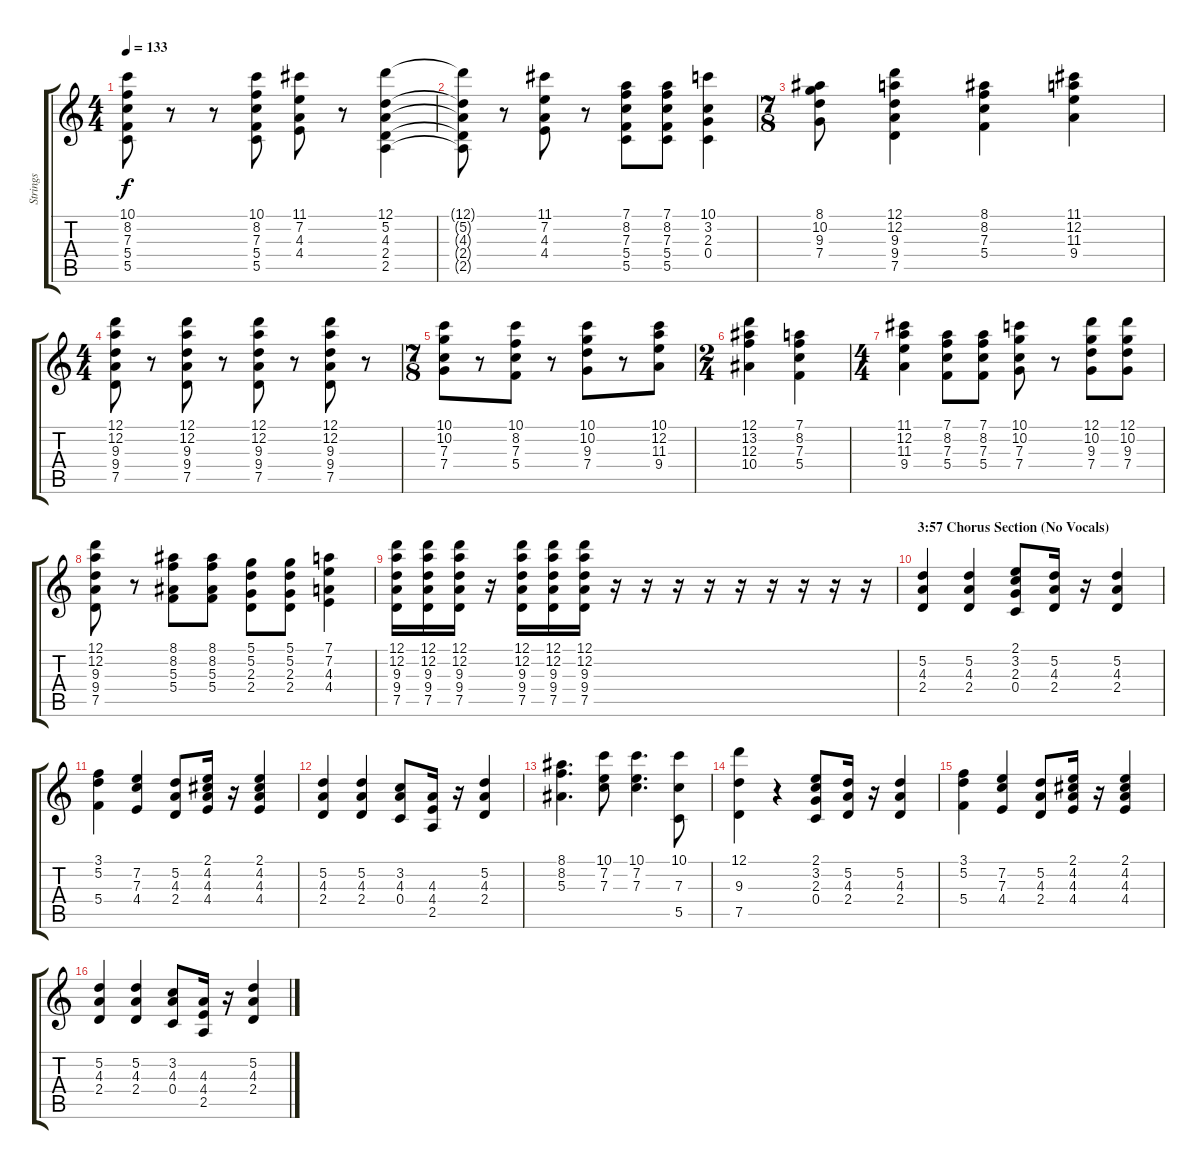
\track ("Strings" "Strings") {instrument stringensemble1}
\staff {score tabs}
\tuning (D5 A4 F4 C4 G3 D3) {hide}
\ts (4 4)
\tempo 133
\clef g2
\ks c
(10.1 8.2 7.3 5.4 5.5).8{dy f} r.8 r.8 (10.1 8.2 7.3 5.4 5.5).8 (11.1 7.2 4.3 4.4).8 r.8 (12.1 5.2 4.3 2.4 2.5).4 |
(12.1{t} 5.2{t} 4.3{t} 2.4{t} 2.5{t}).8 r.8 (11.1 7.2 4.3 4.4).8 r.8 (7.1 8.2 7.3 5.4 5.5).8 (7.1 8.2 7.3 5.4 5.5).8 (10.1 3.2 2.3 0.4).4 |
\ts (7 8)
(8.1 10.2 9.3 7.4).8 (12.1 12.2 9.3 9.4 7.5).4 (8.1 8.2 7.3 5.4).4 (11.1 12.2 11.3 9.4).4 |
\ts (4 4)
(12.1 12.2 9.3 9.4 7.5).8 r.8 (12.1 12.2 9.3 9.4 7.5).8 r.8 (12.1 12.2 9.3 9.4 7.5).8 r.8 (12.1 12.2 9.3 9.4 7.5).8 r.8 |
\ts (7 8)
(10.1 10.2 7.3 7.4).8 r.8 (10.1 8.2 7.3 5.4).8 r.8 (10.1 10.2 9.3 7.4).8 r.8 (10.1 12.2 11.3 9.4).8 |
\ts (2 4)
(12.1 13.2 12.3 10.4).4 (7.1 8.2 7.3 5.4).4 |
\ts (4 4)
(11.1 12.2 11.3 9.4).4 (7.1 8.2 7.3 5.4).8 (7.1 8.2 7.3 5.4).8 (10.1 10.2 7.3 7.4).8 r.8 (12.1 10.2 9.3 7.4).8 (12.1 10.2 9.3 7.4).8 |
(12.1 12.2 9.3 9.4 7.5).8 r.8 (8.1 8.2 5.3 5.4).8 (8.1 8.2 5.3 5.4).8 (5.1 5.2 2.3 2.4).8 (5.1 5.2 2.3 2.4).8 (7.1 7.2 4.3 4.4).4 |
(12.1 12.2 9.3 9.4 7.5).16 (12.1 12.2 9.3 9.4 7.5).16 (12.1 12.2 9.3 9.4 7.5).16 r.16 (12.1 12.2 9.3 9.4 7.5).16 (12.1 12.2 9.3 9.4 7.5).16 (12.1 12.2 9.3 9.4 7.5).16 r.16 r.16 r.16 r.16 r.16 r.16 r.16 r.16 r.16 |
\section ("" "3:57 Chorus Section (No Vocals)")
(5.2 4.3 2.4).4 (5.2 4.3 2.4).4 (2.1 3.2 2.3 0.4).8 (5.2 4.3 2.4).16 r.16 (5.2 4.3 2.4).4 |
(3.1 5.2 5.4).4 (7.2 7.3 4.4).4 (5.2 4.3 2.4).8 (2.1 4.2 4.3 4.4).16 r.16 (2.1 4.2 4.3 4.4).4 |
(5.2 4.3 2.4).4 (5.2 4.3 2.4).4 (3.2 4.3 0.4).8 (4.3 4.4 2.5).16 r.16 (5.2 4.3 2.4).4 |
(8.1 8.2 5.3).4{d} (10.1 7.2 7.3).8 (10.1 7.2 7.3).4{d} (10.1 7.3 5.5).8 |
(12.1 9.3 7.5).4 r.4 (2.1 3.2 2.3 0.4).8 (5.2 4.3 2.4).16 r.16 (5.2 4.3 2.4).4 |
(3.1 5.2 5.4).4 (7.2 7.3 4.4).4 (5.2 4.3 2.4).8 (2.1 4.2 4.3 4.4).16 r.16 (2.1 4.2 4.3 4.4).4 |
(5.2 4.3 2.4).4 (5.2 4.3 2.4).4 (3.2 4.3 0.4).8 (4.3 4.4 2.5).16 r.16 (5.2 4.3 2.4).4
